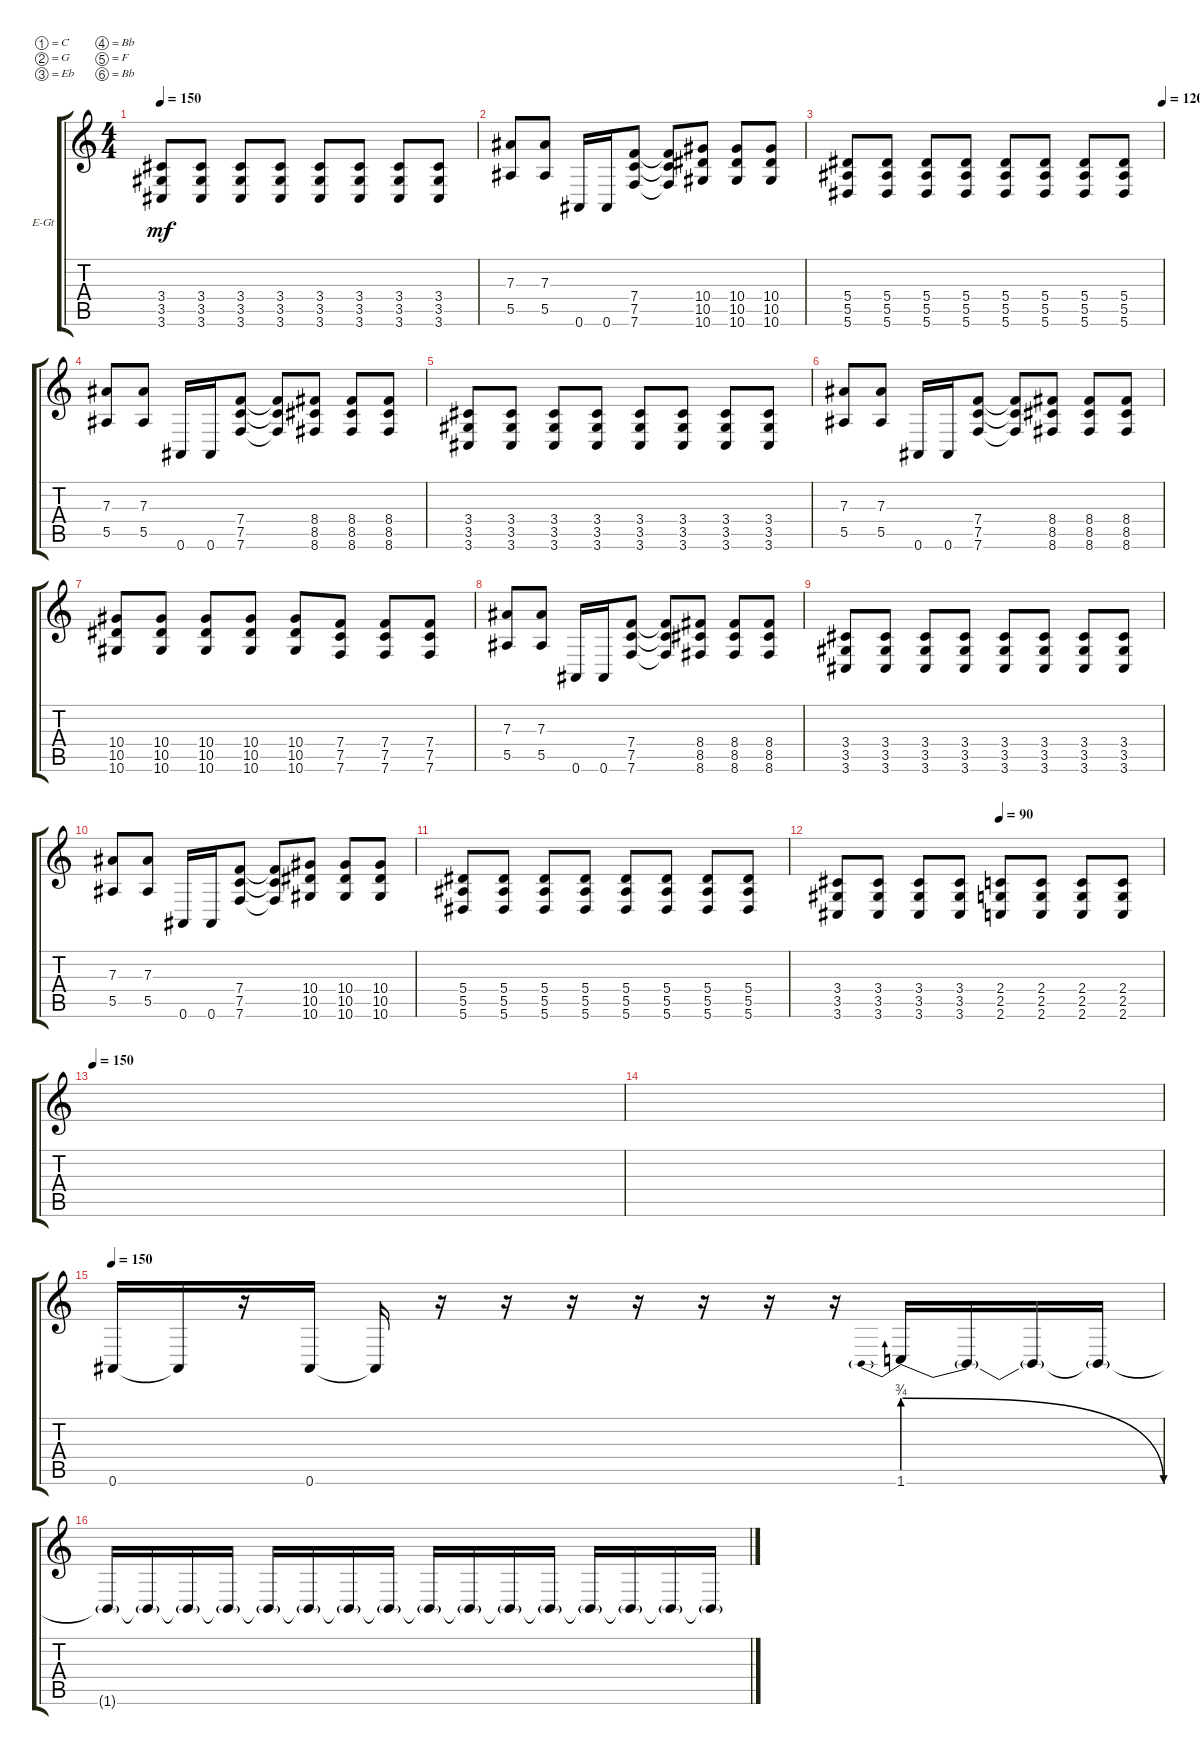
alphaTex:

\defaultSystemsLayout 4
\bracketExtendMode groupsimilarinstruments
\firstSystemTrackNameOrientation horizontal
\otherSystemsTrackNameOrientation horizontal
\track ("Electric Guitar" "E-Gt") {instrument distortionguitar}
\staff {score tabs}
\tuning (C4 G3 Eb3 Bb2 F2 Bb1)
\ts (4 4)
\tempo 150
\clef g2
\ks c
(3.4 3.5 3.6).8{dy mf} (3.6 3.5 3.4).8 (3.4 3.5 3.6).8 (3.6 3.5 3.4).8 (3.4 3.5 3.6).8 (3.4 3.5 3.6).8 (3.4 3.5 3.6).8 (3.4 3.5 3.6).8 |
(5.5 7.3).8 (7.3 5.5).8 0.6.16 0.6.16 (7.6 7.5 7.4).8 (7.6{t} 7.5{t} 7.4{t}).8 (10.6 10.5 10.4).8 (10.4 10.6 10.5).8 (10.4 10.5 10.6).8 |
\tempo (120 1)
(5.4 5.5 5.6).8 (5.4 5.5 5.6).8 (5.4 5.5 5.6).8 (5.4 5.5 5.6).8 (5.4 5.5 5.6).8 (5.4 5.5 5.6).8 (5.4 5.5 5.6).8 (5.4 5.5 5.6).8 |
(5.5 7.3).8 (7.3 5.5).8 0.6.16 0.6.16 (7.6 7.5 7.4).8 (7.6{t} 7.5{t} 7.4{t}).8 (8.5 8.4 8.6).8 (8.4 8.5 8.6).8 (8.6 8.5 8.4).8 |
(3.4 3.5 3.6).8 (3.6 3.5 3.4).8 (3.4 3.5 3.6).8 (3.6 3.5 3.4).8 (3.4 3.5 3.6).8 (3.4 3.5 3.6).8 (3.4 3.5 3.6).8 (3.4 3.5 3.6).8 |
(5.5 7.3).8 (7.3 5.5).8 0.6.16 0.6.16 (7.6 7.5 7.4).8 (7.6{t} 7.5{t} 7.4{t}).8 (8.5 8.4 8.6).8 (8.4 8.5 8.6).8 (8.6 8.5 8.4).8 |
(10.6 10.5 10.4).8 (10.6 10.5 10.4).8 (10.5 10.6 10.4).8 (10.6 10.5 10.4).8 (10.5 10.6 10.4).8 (7.6 7.5 7.4).8 (7.5 7.6 7.4).8 (7.6 7.5 7.4).8 |
(5.5 7.3).8 (7.3 5.5).8 0.6.16 0.6.16 (7.6 7.5 7.4).8 (7.6{t} 7.5{t} 7.4{t}).8 (8.5 8.4 8.6).8 (8.4 8.5 8.6).8 (8.6 8.5 8.4).8 |
(3.4 3.5 3.6).8 (3.6 3.5 3.4).8 (3.4 3.5 3.6).8 (3.6 3.5 3.4).8 (3.4 3.5 3.6).8 (3.4 3.5 3.6).8 (3.4 3.5 3.6).8 (3.4 3.5 3.6).8 |
(5.5 7.3).8 (7.3 5.5).8 0.6.16 0.6.16 (7.6 7.5 7.4).8 (7.6{t} 7.5{t} 7.4{t}).8 (10.6 10.5 10.4).8 (10.4 10.6 10.5).8 (10.4 10.5 10.6).8 |
(5.4 5.5 5.6).8 (5.4 5.5 5.6).8 (5.4 5.5 5.6).8 (5.4 5.5 5.6).8 (5.4 5.5 5.6).8 (5.4 5.5 5.6).8 (5.4 5.5 5.6).8 (5.4 5.5 5.6).8 |
\tempo (90 0.5)
(3.6 3.5 3.4).8 (3.4 3.5 3.6).8 (3.6 3.5 3.4).8 (3.4 3.5 3.6).8 (2.6 2.5 2.4).8 (2.4 2.6 2.5).8 (2.4 2.5 2.6).8 (2.6 2.5 2.4).8 |
\tempo 150
|
|
\tempo 150
0.6.16 0.6{t}.16 r.16 0.6.16 0.6{t}.16 r.16 r.16 r.16 r.16 r.16 r.16 r.16 1.6{be (prebendrelease 0 3 59.4 0)}.16 1.6{t}.16 1.6{t}.16 1.6{t}.16 |
1.6{t}.16 1.6{t}.16 1.6{t}.16 1.6{t}.16 1.6{t}.16 1.6{t}.16 1.6{t}.16 1.6{t}.16 1.6{t}.16 1.6{t}.16 1.6{t}.16 1.6{t}.16 1.6{t}.16 1.6{t}.16 1.6{t}.16 1.6{t}.16
